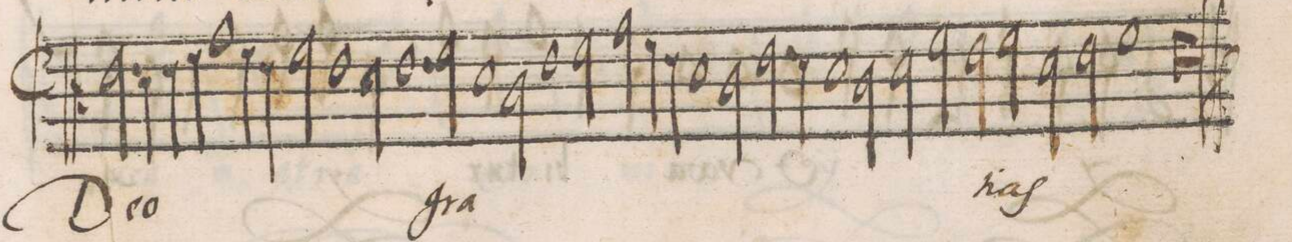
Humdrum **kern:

**kern	**text
*I"CANTVS	*
*clefC3	*
*k[]	*
*met(C|)	*
*M2/1	*
*2\right	*
2.e\	De-
4d\	-o
4e\	.
4f\	.
1g\	.
=2-	=2-
4f\	.
4e\	.
2f\	.
1e\	.
=3-	=3-
2d\	.
1.e	.
=4-	=4-
2f\	gra-
1d	.
=5-	=5-
2c\	.
1e	.
2f\	.
=6-	=6-
2g\	.
4f\	.
4e\	.
1d	.
=7-	=7-
2c\	.
2.e\	.
4d\	.
1d\	.
=8-	=8-
2c\	.
2d\	.
2f\	.
=9-	=9-
2e\	-ti-
2f\	-aſ
2d\	.
2e\	.
=10-	=10-
1f	.
1el	.
==	==
*-	*-
